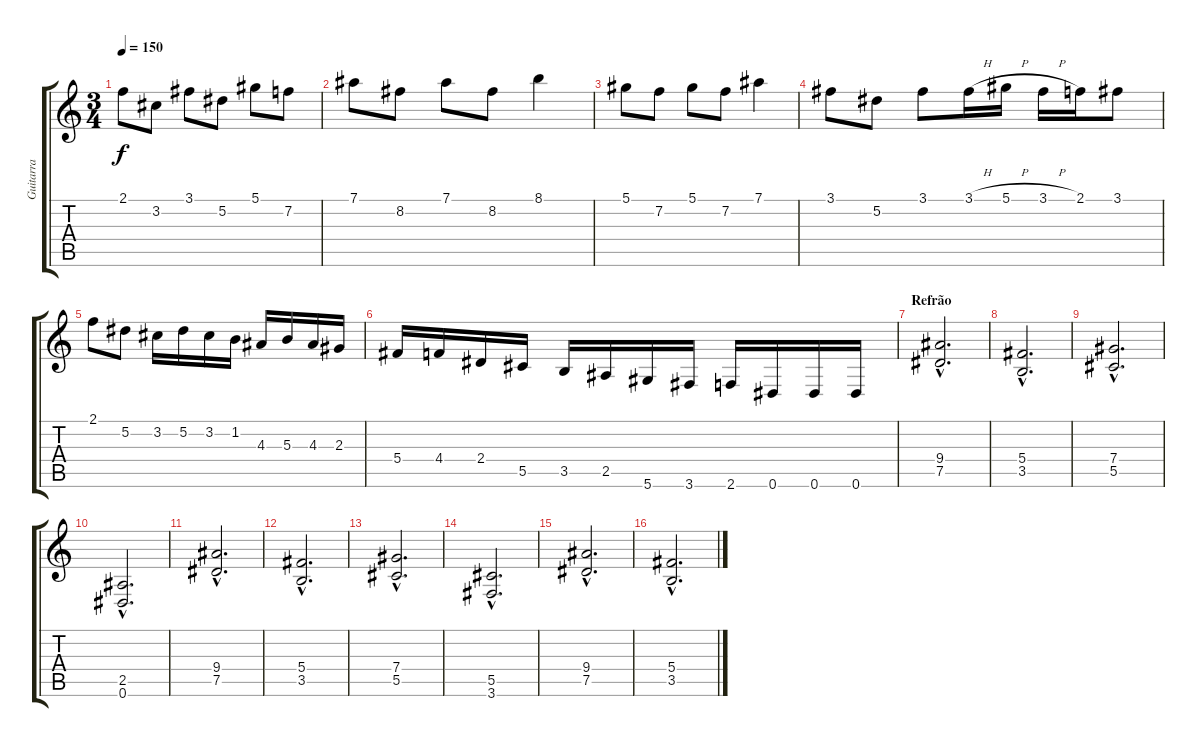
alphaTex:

\track ("Guitarra" "Guitarra") {instrument overdrivenguitar}
\staff {score tabs}
\tuning (Eb4 Bb3 Gb3 Db3 Ab2 Eb2) {hide}
\ts (3 4)
\tempo 150
\clef g2
\ks c
2.1.8{dy f} 3.2.8 3.1.8 5.2.8 5.1.8 7.2.8 |
7.1.8 8.2.8 7.1.8 8.2.8 8.1.4 |
5.1.8 7.2.8 5.1.8 7.2.8 7.1.4 |
3.1.8 5.2.8 3.1.8 3.1{h}.16 5.1{h}.16 3.1{h}.16 2.1.16 3.1.8 |
2.1.8 5.2.8 3.2.16 5.2.16 3.2.16 1.2.16 4.3.16 5.3.16 4.3.16 2.3.16 |
5.4.16 4.4.16 2.4.16 5.5.16 3.5.16 2.5.16 5.6.16 3.6.16 2.6.16 0.6.16 0.6.16 0.6.16 |
\section ("" "Refrão")
(9.4{hac} 7.5{hac}).2{d} |
(5.4{hac} 3.5{hac}).2{d} |
(7.4{hac} 5.5{hac}).2{d} |
(2.5{hac} 0.6{hac}).2{d} |
(9.4{hac} 7.5{hac}).2{d} |
(5.4{hac} 3.5{hac}).2{d} |
(7.4{hac} 5.5{hac}).2{d} |
(5.5{hac} 3.6{hac}).2{d} |
(9.4{hac} 7.5{hac}).2{d} |
(5.4{hac} 3.5{hac}).2{d}
